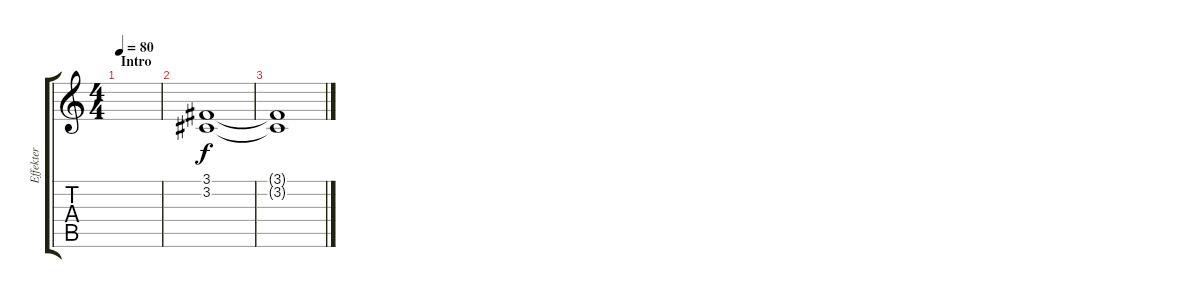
\track ("Effekter" "Effekter") {instrument applause}
\staff {score tabs}
\tuning (Eb4 Bb3 Gb3 Db3 Ab2 Eb2) {hide}
\ts (4 4)
\section ("" "Intro")
\tempo 80
\clef g2
\ks c
|
(3.1 3.2).1 |
(3.1{t} 3.2{t}).1
